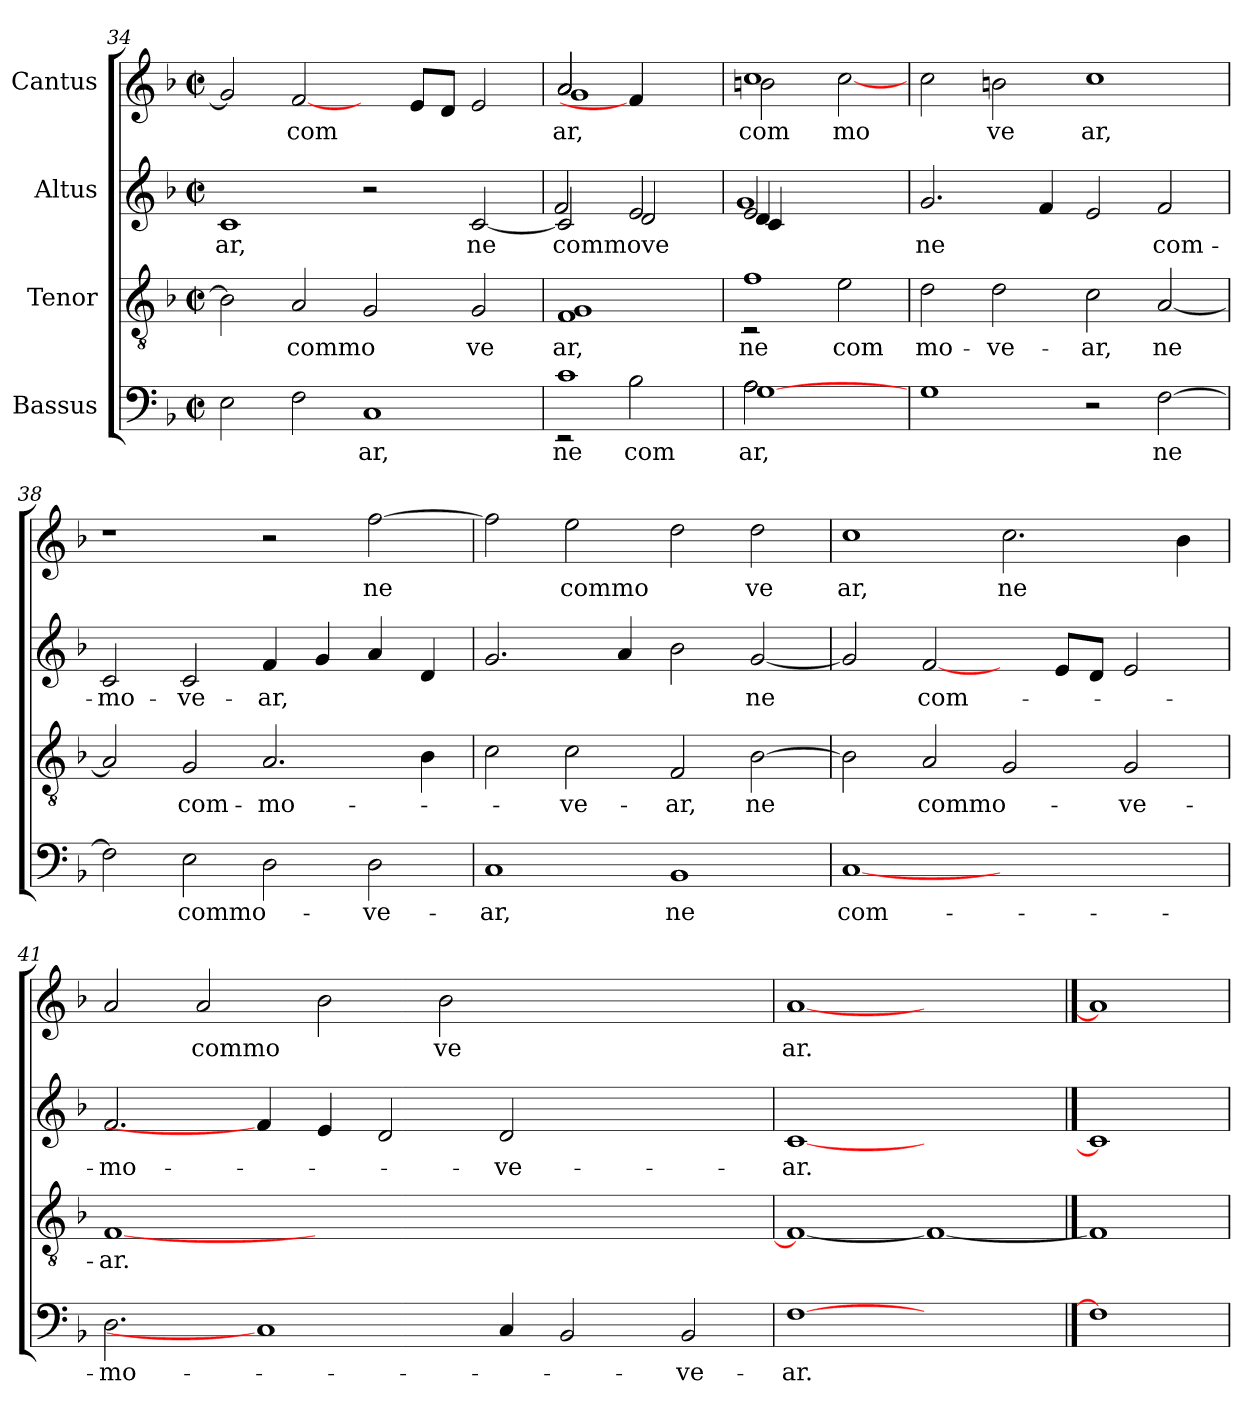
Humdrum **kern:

**kern	**text	**kern	**text	**kern	**text	**kern	**text
*part4	*part4	*part3	*part3	*part2	*part2	*part1	*part1
*staff4	*staff4	*staff3	*staff3	*staff2	*staff2	*staff1	*staff1
*I"Bassus	*	*I"Tenor	*	*I"Altus	*	*I"Cantus	*
*clefF4	*	*clefGv2	*	*clefG2	*	*clefG2	*
*k[b-]	*	*k[b-]	*	*k[b-]	*	*k[b-]	*
*F:	*	*F:	*	*F:	*	*F:	*
*M2/2	*	*M2/2	*	*M2/2	*	*M2/2	*
*met(c|)	*	*met(c|)	*	*met(c|)	*	*met(c|)	*
=34	=34	=34	=34	=34	=34	=34	=34
!	!	!	!	!	!LO:LY:b	!	!
2E\	.	2B-\]	.	1c	ar,	2g/]	.
!	!	!	!LO:LY:b	!	!	!	!LO:LY:b
2F\	.	2A/	commo	.	.	[2f/	com
!	!LO:LY:b	!	!	!	!	!	!
1C	ar,	2G/	.	2r	.	4ryy	.
.	.	.	.	.	.	8e/L	.
.	.	.	.	.	.	8d/J	.
!	!	!	!LO:LY:b	!	!LO:LY:b	!	!
.	.	2G/	ve	[<2c/	ne	2e/	.
=35	=35	=35	=35	=35	=35	=35	=35
!	!LO:LY:b	!	!LO:LY:b	!	!LO:LY:b	!	!LO:LY:b
*^	*	*	*	*^	*	*^	*
*	*	*	*	*	*	*	*	*	*^	*
!	!	!	!	!	!	!	!	!	!	!	!LO:LY:b
1c	2rEE	ne	1F 1G	ar,	2c/]	2f/	commove	2a/	2a/	1g	ar,
!	!	!LO:LY:b	!	!	!	!	!	!	!	!	!
.	2B-\	com	.	.	2e/	2d/	.	4f/]	2ryy	.	.
.	.	.	.	.	.	.	.	4ryy	.	.	.
*	*	*	*	*	*v	*v	*	*	*	*	*
*v	*v	*	*	*	*	*	*v	*v	*v	*
!!LO:LB:g=z
=36	=36	=36	=36	=36	=36	=36	=36
!	!LO:LY:b	!	!	!	!	!	!
*^	*	*	*	*	*	*	*
!	!	!LO:LY:b	!	!	!	!	!	!
*	*^	*	*	*	*	*	*	*
!	!	!	!LO:LY:b	!	!LO:LY:b	!	!LO:LY:b	!	!LO:LY:b
*	*	*	*	*^	*	*^	*	*^	*
*	*	*	*	*	*	*	*	*^	*	*	*	*
*	*	*	*	*	*	*	*	*	*^	*	*	*	*
!	!	!	!	!	!	!	!	!	!	!	!	!	!	!LO:LY:b
2A\	2A\	[>1G	-ar,	1f	2rC	ne	2e/	4d/	4c/	1g	.	1cc	2bn\	com
.	.	.	.	.	.	.	.	2.ryy	2.ryy	.	.	.	.	.
!	!	!	!	!	!	!LO:LY:b	!	!	!	!	!	!	!	!LO:LY:b
2ryy	2ryy	.	.	.	2e\	com-	2ryy	.	.	.	.	.	[>2cc\	mo
*	*v	*v	*	*	*	*	*v	*v	*v	*v	*	*	*	*
=37	=37	=37	=37	=37	=37	=37	=37	=37	=37	=37
!	!	!	!	!	!LO:LY:b	!	!LO:LY:b	!	!	!
*v	*v	*	*	*	*	*	*	*v	*v	*
*	*	*v	*v	*	*	*	*	*
1G	.	2d\	-mo-	2.g/	ne	2cc\	.
!	!	!	!LO:LY:b	!	!	!	!LO:LY:b
.	.	2d\	-ve-	.	.	2bn\	ve
.	.	.	.	4f/	.	.	.
!	!	!	!LO:LY:b	!	!	!	!LO:LY:b
2r	.	2c\	-ar,	2e/	.	1cc	ar,
!	!LO:LY:b	!	!LO:LY:b	!	!LO:LY:b	!	!
[>2F\	ne	[<2A/	ne	2f/	com-	.	.
=38	=38	=38	=38	=38	=38	=38	=38
!	!	!	!	!	!LO:LY:b	!	!
2F\]	.	2A/]	.	2c/	-mo-	1r	.
!	!LO:LY:b	!	!LO:LY:b	!	!LO:LY:b	!	!
2E\	commo-	2G/	com-	2c/	-ve-	.	.
!	!	!	!LO:LY:b	!	!LO:LY:b	!	!
2D\	.	2.A/	-mo-	4f/	-ar,	2r	.
.	.	.	.	4g/	.	.	.
!	!LO:LY:b	!	!	!	!	!	!LO:LY:b
2D\	-ve-	.	.	4a/	.	[>2ff\	ne
.	.	4B-\	.	4d/	.	.	.
=39	=39	=39	=39	=39	=39	=39	=39
!	!LO:LY:b	!	!	!	!	!	!
1C	-ar,	2c\	.	2.g/	.	2ff\]	.
!	!	!	!LO:LY:b	!	!	!	!LO:LY:b
.	.	2c\	-ve-	.	.	2ee\	commo
.	.	.	.	4a/	.	.	.
!	!LO:LY:b	!	!LO:LY:b	!	!	!	!
1BB-	ne	2F/	-ar,	2b-\	.	2dd\	.
!	!	!	!LO:LY:b	!	!LO:LY:b	!	!LO:LY:b
.	.	[>2B-\	ne	[<2g/	ne	2dd\	ve
=40	=40	=40	=40	=40	=40	=40	=40
!	!LO:LY:b	!	!	!	!	!	!LO:LY:b
[1C	com-	2B-\]	.	2g/]	.	1cc	ar,
!	!	!	!LO:LY:b	!	!LO:LY:b	!	!
.	.	2A/	commo-	[2f/	com-	.	.
!	!	!	!	!	!	!	!LO:LY:b
1ryy	.	2G/	.	4ryy	.	2.cc\	ne
.	.	.	.	8e/L	.	.	.
.	.	.	.	8d/J	.	.	.
!	!	!	!LO:LY:b	!	!	!	!
.	.	2G/	-ve-	2e/	.	.	.
.	.	.	.	.	.	4b-\	.
=41	=41	=41	=41	=41	=41	=41	=41
!	!LO:LY:b	!	!LO:LY:b	!	!LO:LY:b	!	!
2.D\	-mo-	[<1F	-ar.	2.f/	-mo-	2a/	.
!	!	!	!	!	!	!	!LO:LY:b
.	.	.	.	.	.	2a/	commo
1C]	.	.	.	4f/]	.	.	.
.	.	0ryy	.	4e/	.	2b-\	.
.	.	.	.	2d/	.	.	.
!	!	!	!	!	!	!	!LO:LY:b
.	.	.	.	.	.	2b-\	ve
!	!	!	!	!	!LO:LY:b	!	!
4C/	.	.	.	2d/	-ve-	.	.
2BB-/	.	.	.	.	.	1ryy	.
.	.	.	.	2.ryy	.	.	.
!	!LO:LY:b	!	!	!	!	!	!
2BB-/	-ve-	.	.	.	.	.	.
=42	=42	=42	=42	=42	=42	=42	=42
!	!LO:LY:b	!	!	!	!LO:LY:b	!	!LO:LY:b
[1F	-ar.	1F_	.	[1c	-ar.	[1a	ar.
1ryy	.	1F_	.	1ryy	.	1ryy	.
==43	==43	==43	==43	==43	==43	==43	==43
1F]	.	1F]	.	1c]	.	1a]	.
=	=	=	=	=	=	=	=
*-	*-	*-	*-	*-	*-	*-	*-
